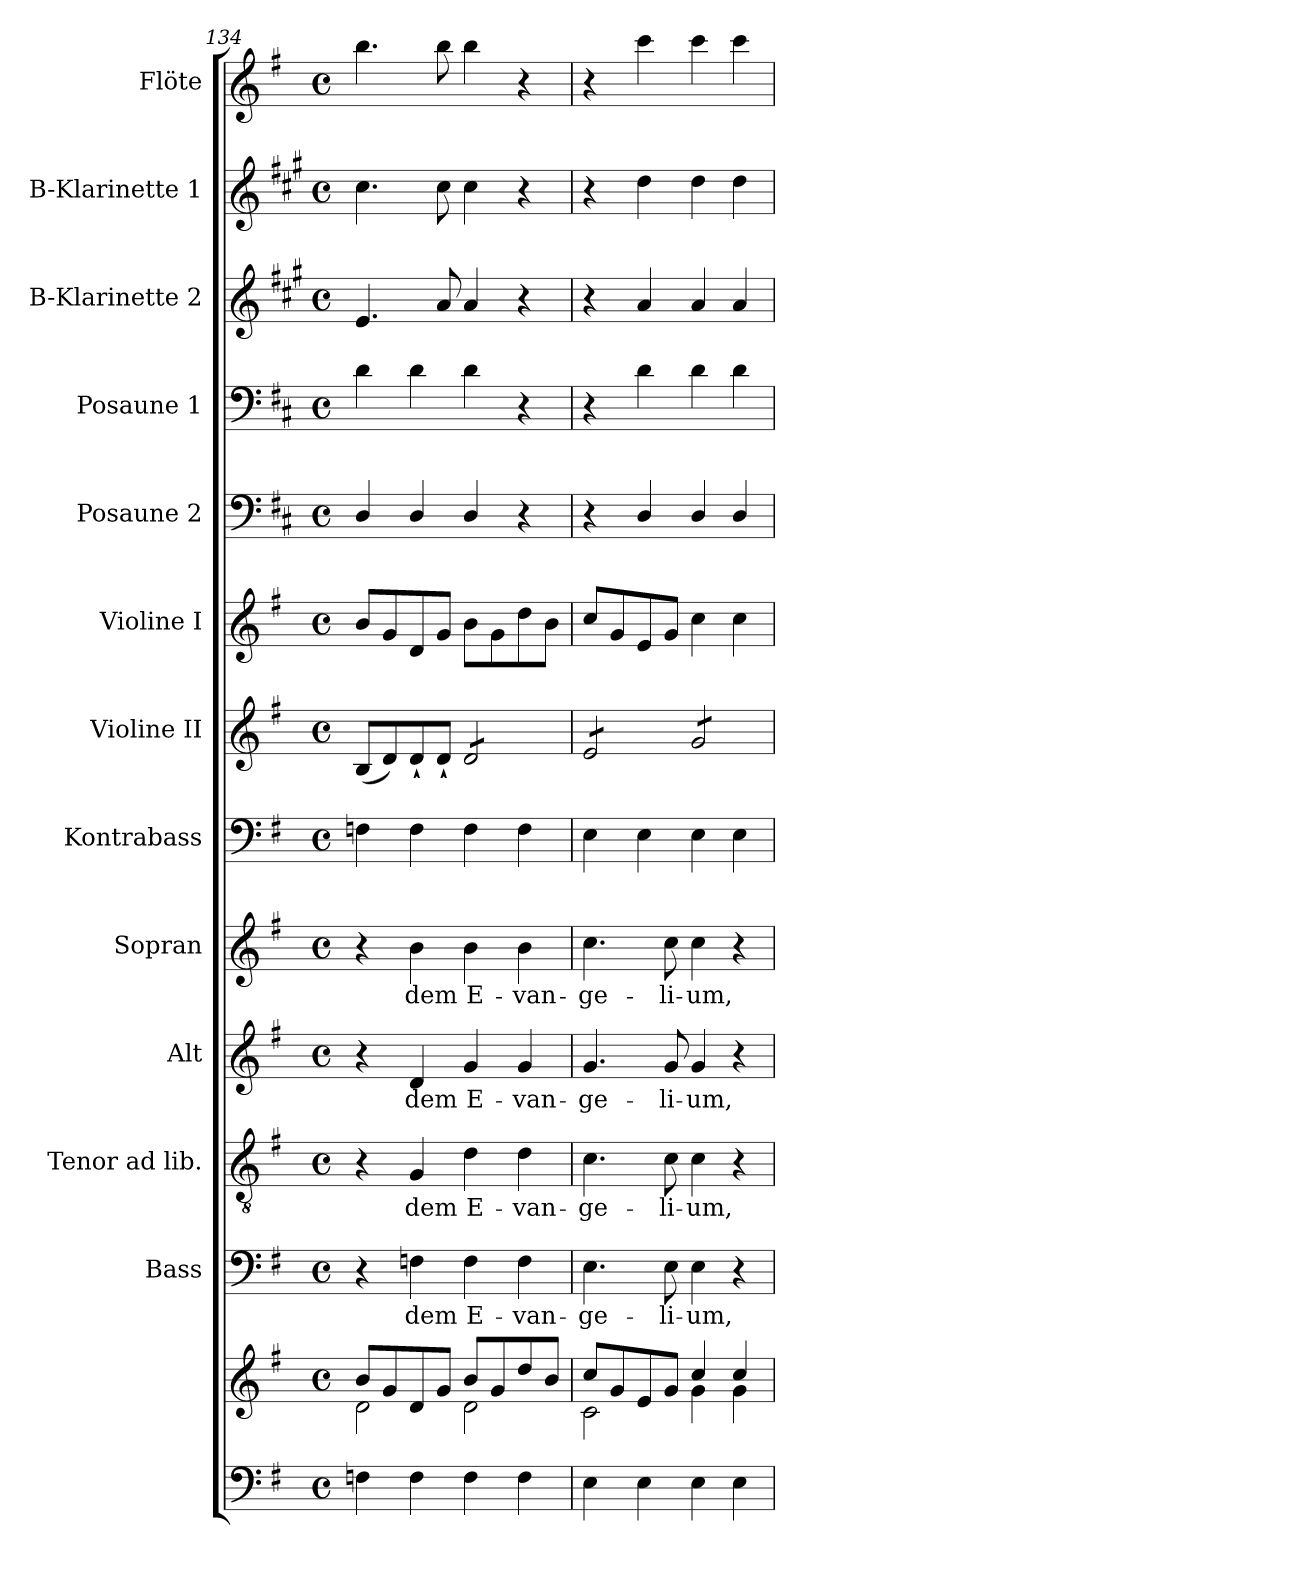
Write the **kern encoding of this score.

**kern	**kern	**kern	**text	**kern	**text	**kern	**text	**kern	**text	**kern	**kern	**kern	**kern	**kern	**kern	**kern	**kern
*part13	*part13	*part12	*part12	*part11	*part11	*part10	*part10	*part9	*part9	*part8	*part7	*part6	*part5	*part4	*part3	*part2	*part1
*staff14	*staff13	*staff12	*staff12	*staff11	*staff11	*staff10	*staff10	*staff9	*staff9	*staff8	*staff7	*staff6	*staff5	*staff4	*staff3	*staff2	*staff1
*	*	*I"Bass	*	*I"Tenor ad lib.	*	*I"Alt	*	*I"Sopran	*	*I"Kontrabass	*I"Violine II	*I"Violine I	*I"Posaune 2	*I"Posaune 1	*I"B-Klarinette 2	*I"B-Klarinette 1	*I"Flöte
*	*	*I'B.	*	*I'T.	*	*I'A.	*	*I'S.	*	*I'Kb.	*I'Vl. II	*I'Vl. I	*I'Pos 2	*I'Pos. 1	*I'B Kl. 2	*I'B Kl. 1	*I'Fl.
!!LO:PB:g=z
*clefF4	*clefG2	*clefF4	*	*clefGv2	*	*clefG2	*	*clefG2	*	*clefF4	*clefG2	*clefG2	*clefF4	*clefF4	*clefG2	*clefG2	*clefG2
*	*	*	*	*	*	*	*	*	*	*ITrd7c12	*	*	*ITrd4c7	*ITrd4c7	*ITrd1c2	*ITrd1c2	*
*k[f#]	*k[f#]	*k[f#]	*	*k[f#]	*	*k[f#]	*	*k[f#]	*	*k[f#]	*k[f#]	*k[f#]	*k[f#]	*k[f#]	*k[f#]	*k[f#]	*k[f#]
*G:	*G:	*G:	*	*G:	*	*G:	*	*G:	*	*G:	*G:	*G:	*G:	*G:	*G:	*G:	*G:
*M4/4	*M4/4	*M4/4	*	*M4/4	*	*M4/4	*	*M4/4	*	*M4/4	*M4/4	*M4/4	*M4/4	*M4/4	*M4/4	*M4/4	*M4/4
*met(c)	*met(c)	*met(c)	*	*met(c)	*	*met(c)	*	*met(c)	*	*met(c)	*met(c)	*met(c)	*met(c)	*met(c)	*met(c)	*met(c)	*met(c)
=134	=134	=134	=134	=134	=134	=134	=134	=134	=134	=134	=134	=134	=134	=134	=134	=134	=134
*	*^	*	*	*	*	*	*	*	*	*	*	*	*	*	*	*	*
4Fn\	8b/L	2d\	4r	.	4r	.	4r	.	4r	.	4FFn\	(<8B/L	8b/L	4GG/	4G\	4.d/	4.b\	4.bb\
.	8g/	.	.	.	.	.	.	.	.	.	.	8d/)	8g/	.	.	.	.	.
!	!	!	!	!LO:LY:b	!	!LO:LY:b	!	!LO:LY:b	!	!LO:LY:b	!	!	!	!	!	!	!	!
4F\	8d/	.	4Fn\	dem	4G/	dem	4d/	dem	4b\	dem	4FF\	8d`</	8d/	4GG/	4G\	.	.	.
.	8g/J	.	.	.	.	.	.	.	.	.	.	8d`</J	8g/J	.	.	8g/	8b\	8bb\
!	!	!	!	!LO:LY:b	!	!LO:LY:b	!	!LO:LY:b	!	!LO:LY:b	!	!	!	!	!	!	!	!
*	*	*	*	*	*	*	*	*	*	*	*	*tremolo	*	*	*	*	*	*
4F\	8b/L	2d\	4F\	E-	4d\	E-	4g/	E-	4b\	E-	4FF\	8d/L	8b\L	4GG/	4G\	4g/	4b\	4bb\
.	8g/	.	.	.	.	.	.	.	.	.	.	8d/	8g\	.	.	.	.	.
!	!	!	!	!LO:LY:b	!	!LO:LY:b	!	!LO:LY:b	!	!LO:LY:b	!	!	!	!	!	!	!	!
4F\	8dd/	.	4F\	-van-	4d\	-van-	4g/	-van-	4b\	-van-	4FF\	8d/	8dd\	4r	4r	4r	4r	4r
.	8b/J	.	.	.	.	.	.	.	.	.	.	8d/J	8b\J	.	.	.	.	.
=135	=135	=135	=135	=135	=135	=135	=135	=135	=135	=135	=135	=135	=135	=135	=135	=135	=135	=135
!	!	!	!	!LO:LY:b	!	!LO:LY:b	!	!LO:LY:b	!	!LO:LY:b	!	!	!	!	!	!	!	!
4E\	8cc/L	2c\	4.E\	-ge-	4.c\	-ge-	4.g/	-ge-	4.cc\	-ge-	4EE\	8e/L	8cc/L	4r	4r	4r	4r	4r
.	8g/	.	.	.	.	.	.	.	.	.	.	8e/	8g/	.	.	.	.	.
4E\	8e/	.	.	.	.	.	.	.	.	.	4EE\	8e/	8e/	4GG/	4G\	4g/	4cc\	4ccc\
!	!	!	!	!LO:LY:b	!	!LO:LY:b	!	!LO:LY:b	!	!LO:LY:b	!	!	!	!	!	!	!	!
.	8g/J	.	8E\	-li-	8c\	-li-	8g/	-li-	8cc\	-li-	.	8e/J	8g/J	.	.	.	.	.
!	!	!	!	!LO:LY:b	!	!LO:LY:b	!	!LO:LY:b	!	!LO:LY:b	!	!	!	!	!	!	!	!
4E\	4cc/	4g\	4E\	-um,	4c\	-um,	4g/	-um,	4cc\	-um,	4EE\	8g/L	4cc\	4GG/	4G\	4g/	4cc\	4ccc\
.	.	.	.	.	.	.	.	.	.	.	.	8g/	.	.	.	.	.	.
4E\	4cc/	4g\	4r	.	4r	.	4r	.	4r	.	4EE\	8g/	4cc\	4GG/	4G\	4g/	4cc\	4ccc\
.	.	.	.	.	.	.	.	.	.	.	.	8g/J	.	.	.	.	.	.
*	*	*	*	*	*	*	*	*	*	*	*	*Xtremolo	*	*	*	*	*	*
*	*v	*v	*	*	*	*	*	*	*	*	*	*	*	*	*	*	*	*
=	=	=	=	=	=	=	=	=	=	=	=	=	=	=	=	=	=
*-	*-	*-	*-	*-	*-	*-	*-	*-	*-	*-	*-	*-	*-	*-	*-	*-	*-
